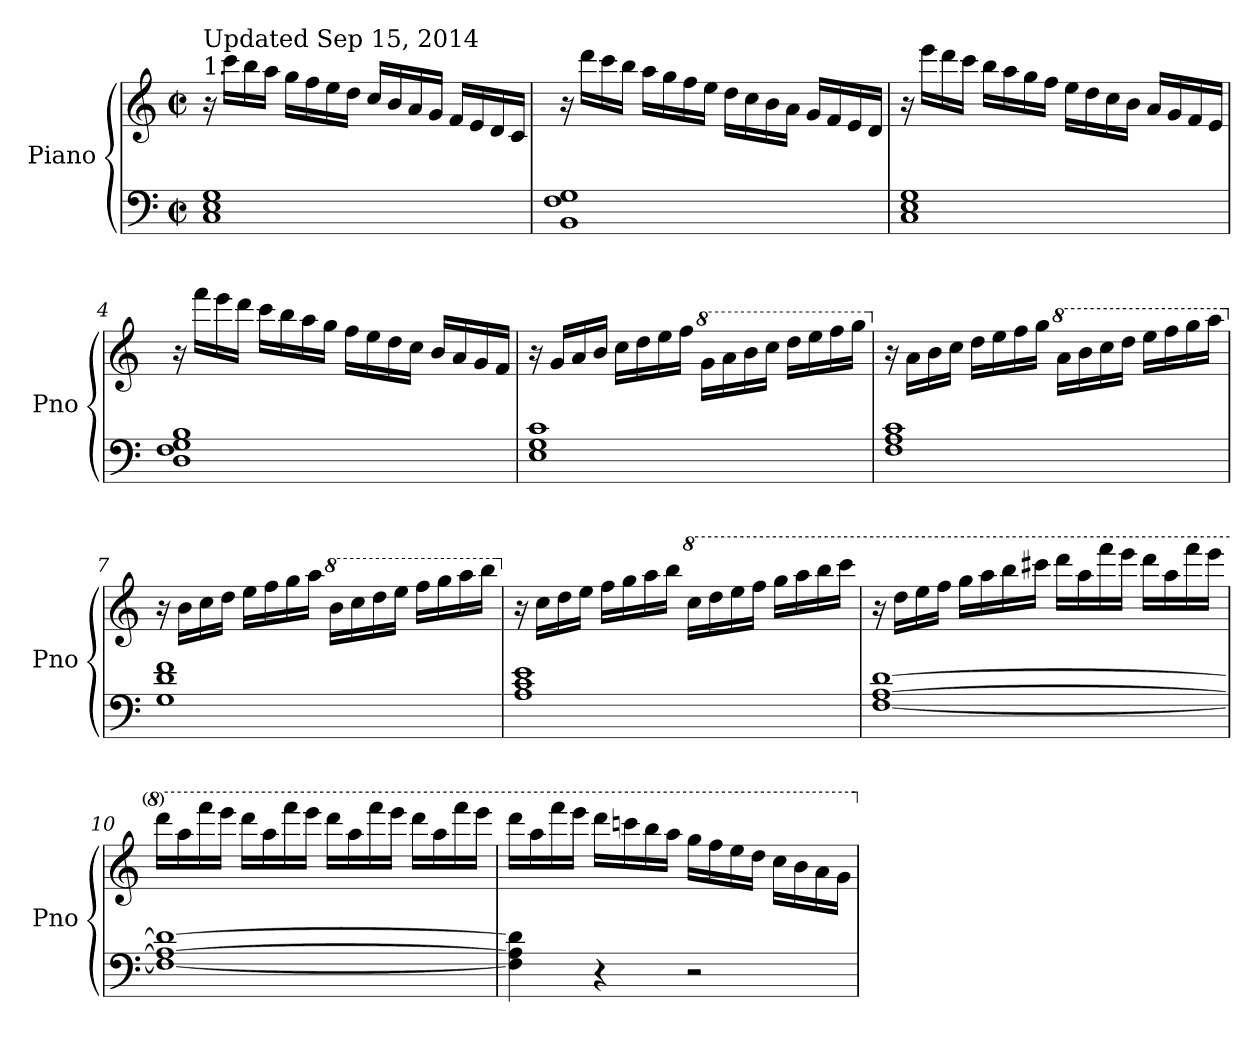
**kern	**kern
*part1	*part1
*staff2	*staff1
*I"Piano	*
*I'Pno	*
*clefF4	*clefG2
*k[]	*k[]
*M4/4	*M4/4
*met(c|)	*met(c|)
=1	=1
!	!LO:TX:a:t=1.
!	!LO:TX:a:t=Updated Sep 15, 2014
1C<<< 1E<<< 1G<<<	16r
.	16ccc\LL
.	16bb\
.	16aa\JJ
.	16gg\LL
.	16ff\
.	16ee\
.	16dd\JJ
.	16cc/LL
.	16b/
.	16a/
.	16g/JJ
.	16f/LL
.	16e/
.	16d/
.	16c/JJ
=2	=2
1BB<<< 1F<<< 1G<<<	16r
.	16ddd\LL
.	16ccc\
.	16bb\JJ
.	16aa\LL
.	16gg\
.	16ff\
.	16ee\JJ
.	16dd\LL
.	16cc\
.	16b\
.	16a\JJ
.	16g/LL
.	16f/
.	16e/
.	16d/JJ
=3	=3
1C<<< 1E<<< 1G<<<	16r
.	16eee\LL
.	16ddd\
.	16ccc\JJ
.	16bb\LL
.	16aa\
.	16gg\
.	16ff\JJ
.	16ee\LL
.	16dd\
.	16cc\
.	16b\JJ
.	16a/LL
.	16g/
.	16f/
.	16e/JJ
!!LO:LB:g=z
=4	=4
1D<<<< 1F<<<< 1G<<<< 1B<<<<	16r
.	16fff\LL
.	16eee\
.	16ddd\JJ
.	16ccc\LL
.	16bb\
.	16aa\
.	16gg\JJ
.	16ff\LL
.	16ee\
.	16dd\
.	16cc\JJ
.	16b/LL
.	16a/
.	16g/
.	16f/JJ
=5	=5
1E<<< 1G<<< 1c<<<	16r
.	16g/LL
.	16a/
.	16b/JJ
.	16cc\LL
.	16dd\
.	16ee\
.	16ff\JJ
*	*8va
.	16gg\LL
.	16aa\
.	16bb\
.	16ccc\JJ
.	16ddd\LL
.	16eee\
.	16fff\
.	16ggg\JJ
=6	=6
*	*X8va
1F<<< 1A<<< 1c<<<	16r
.	16a\LL
.	16b\
.	16cc\JJ
.	16dd\LL
.	16ee\
.	16ff\
.	16gg\JJ
*	*8va
.	16aa\LL
.	16bb\
.	16ccc\
.	16ddd\JJ
.	16eee\LL
.	16fff\
.	16ggg\
.	16aaa\JJ
!!LO:LB:g=z
=7	=7
*	*X8va
1G<<< 1d<<< 1f<<<	16r
.	16b\LL
.	16cc\
.	16dd\JJ
.	16ee\LL
.	16ff\
.	16gg\
.	16aa\JJ
*	*8va
.	16bb\LL
.	16ccc\
.	16ddd\
.	16eee\JJ
.	16fff\LL
.	16ggg\
.	16aaa\
.	16bbb\JJ
=8	=8
*	*X8va
1A<<< 1c<<< 1e<<<	16r
.	16cc\LL
.	16dd\
.	16ee\JJ
.	16ff\LL
.	16gg\
.	16aa\
.	16bb\JJ
*	*8va
.	16ccc\LL
.	16ddd\
.	16eee\
.	16fff\JJ
.	16ggg\LL
.	16aaa\
.	16bbb\
.	16cccc\JJ
=9	=9
[1F<<< [1A<<< [1d<<<	16r
.	16ddd\LL
.	16eee\
.	16fff\JJ
.	16ggg\LL
.	16aaa\
.	16bbb\
.	16cccc#X\JJ
.	16dddd\LL
.	16aaa\
.	16ffff\
.	16eeee\JJ
.	16dddd\LL
.	16aaa\
.	16ffff\
.	16eeee\JJ
!!LO:LB:g=z
=10	=10
1F_<<< 1A_<<< 1d_<<<	16dddd\LL
.	16aaa\
.	16ffff\
.	16eeee\JJ
.	16dddd\LL
.	16aaa\
.	16ffff\
.	16eeee\JJ
.	16dddd\LL
.	16aaa\
.	16ffff\
.	16eeee\JJ
.	16dddd\LL
.	16aaa\
.	16ffff\
.	16eeee\JJ
=11	=11
4F\]<<< 4A\]<<< 4d\]<<<	16dddd\LL
.	16aaa\
.	16ffff\
.	16eeee\JJ
4r	16dddd\LL
.	16ccccn\
.	16bbb\
.	16aaa\JJ
2r	16ggg\LL
.	16fff\
.	16eee\
.	16ddd\JJ
.	16ccc\LL
.	16bb\
.	16aa\
.	16gg\JJ
*	*X8va
=	=
*-	*-
